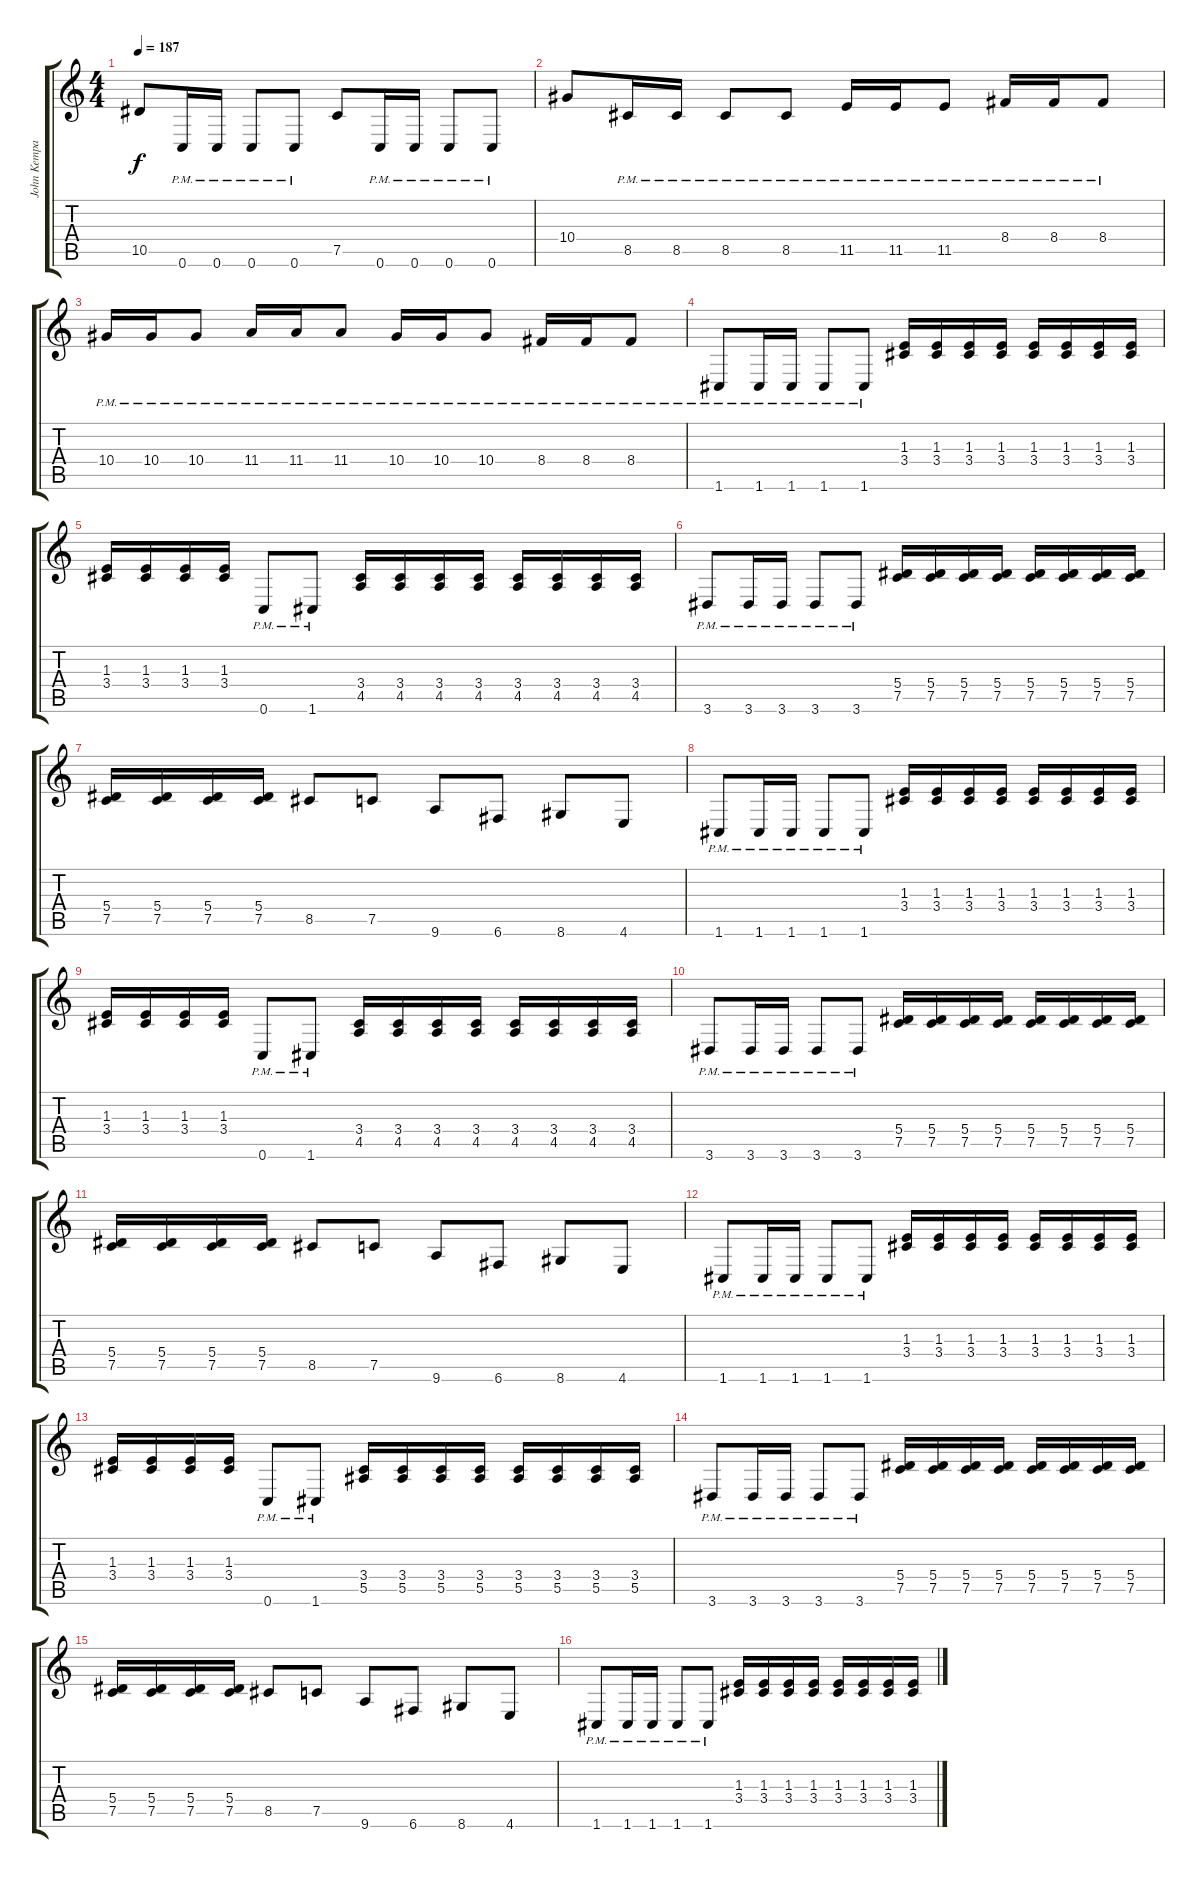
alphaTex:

\track ("John Kempainen (Rhythm Guitar)" "John Kempa") {instrument distortionguitar}
\staff {score tabs}
\tuning (C4 G3 Eb3 Bb2 F2 C2) {hide}
\ts (4 4)
\tempo 187
\clef g2
\ks c
10.5.8{dy f} 0.6{pm}.16 0.6{pm}.16 0.6{pm}.8 0.6{pm}.8 7.5.8 0.6{pm}.16 0.6{pm}.16 0.6{pm}.8 0.6{pm}.8 |
10.4.8 8.5{pm}.16 8.5{pm}.16 8.5{pm}.8 8.5{pm}.8 11.5{pm}.16 11.5{pm}.16 11.5{pm}.8 8.4{pm}.16 8.4{pm}.16 8.4{pm}.8 |
10.4{pm}.16 10.4{pm}.16 10.4{pm}.8 11.4{pm}.16 11.4{pm}.16 11.4{pm}.8 10.4{pm}.16 10.4{pm}.16 10.4{pm}.8 8.4{pm}.16 8.4{pm}.16 8.4{pm}.8 |
1.6{pm}.8 1.6{pm}.16 1.6{pm}.16 1.6{pm}.8 1.6{pm}.8 (1.3 3.4).16 (1.3 3.4).16 (1.3 3.4).16 (1.3 3.4).16 (1.3 3.4).16 (1.3 3.4).16 (1.3 3.4).16 (1.3 3.4).16 |
(1.3 3.4).16 (1.3 3.4).16 (1.3 3.4).16 (1.3 3.4).16 0.6{pm}.8 1.6{pm}.8 (3.4 4.5).16 (3.4 4.5).16 (3.4 4.5).16 (3.4 4.5).16 (3.4 4.5).16 (3.4 4.5).16 (3.4 4.5).16 (3.4 4.5).16 |
3.6{pm}.8 3.6{pm}.16 3.6{pm}.16 3.6{pm}.8 3.6{pm}.8 (5.4 7.5).16 (5.4 7.5).16 (5.4 7.5).16 (5.4 7.5).16 (5.4 7.5).16 (5.4 7.5).16 (5.4 7.5).16 (5.4 7.5).16 |
(5.4 7.5).16 (5.4 7.5).16 (5.4 7.5).16 (5.4 7.5).16 8.5.8 7.5.8 9.6.8 6.6.8 8.6.8 4.6.8 |
1.6{pm}.8 1.6{pm}.16 1.6{pm}.16 1.6{pm}.8 1.6{pm}.8 (1.3 3.4).16 (1.3 3.4).16 (1.3 3.4).16 (1.3 3.4).16 (1.3 3.4).16 (1.3 3.4).16 (1.3 3.4).16 (1.3 3.4).16 |
(1.3 3.4).16 (1.3 3.4).16 (1.3 3.4).16 (1.3 3.4).16 0.6{pm}.8 1.6{pm}.8 (3.4 4.5).16 (3.4 4.5).16 (3.4 4.5).16 (3.4 4.5).16 (3.4 4.5).16 (3.4 4.5).16 (3.4 4.5).16 (3.4 4.5).16 |
3.6{pm}.8 3.6{pm}.16 3.6{pm}.16 3.6{pm}.8 3.6{pm}.8 (5.4 7.5).16 (5.4 7.5).16 (5.4 7.5).16 (5.4 7.5).16 (5.4 7.5).16 (5.4 7.5).16 (5.4 7.5).16 (5.4 7.5).16 |
(5.4 7.5).16 (5.4 7.5).16 (5.4 7.5).16 (5.4 7.5).16 8.5.8 7.5.8 9.6.8 6.6.8 8.6.8 4.6.8 |
1.6{pm}.8 1.6{pm}.16 1.6{pm}.16 1.6{pm}.8 1.6{pm}.8 (1.3 3.4).16 (1.3 3.4).16 (1.3 3.4).16 (1.3 3.4).16 (1.3 3.4).16 (1.3 3.4).16 (1.3 3.4).16 (1.3 3.4).16 |
(1.3 3.4).16 (1.3 3.4).16 (1.3 3.4).16 (1.3 3.4).16 0.6{pm}.8 1.6{pm}.8 (3.4 5.5).16 (3.4 5.5).16 (3.4 5.5).16 (3.4 5.5).16 (3.4 5.5).16 (3.4 5.5).16 (3.4 5.5).16 (3.4 5.5).16 |
3.6{pm}.8 3.6{pm}.16 3.6{pm}.16 3.6{pm}.8 3.6{pm}.8 (5.4 7.5).16 (5.4 7.5).16 (5.4 7.5).16 (5.4 7.5).16 (5.4 7.5).16 (5.4 7.5).16 (5.4 7.5).16 (5.4 7.5).16 |
(5.4 7.5).16 (5.4 7.5).16 (5.4 7.5).16 (5.4 7.5).16 8.5.8 7.5.8 9.6.8 6.6.8 8.6.8 4.6.8 |
1.6{pm}.8 1.6{pm}.16 1.6{pm}.16 1.6{pm}.8 1.6{pm}.8 (1.3 3.4).16 (1.3 3.4).16 (1.3 3.4).16 (1.3 3.4).16 (1.3 3.4).16 (1.3 3.4).16 (1.3 3.4).16 (1.3 3.4).16
